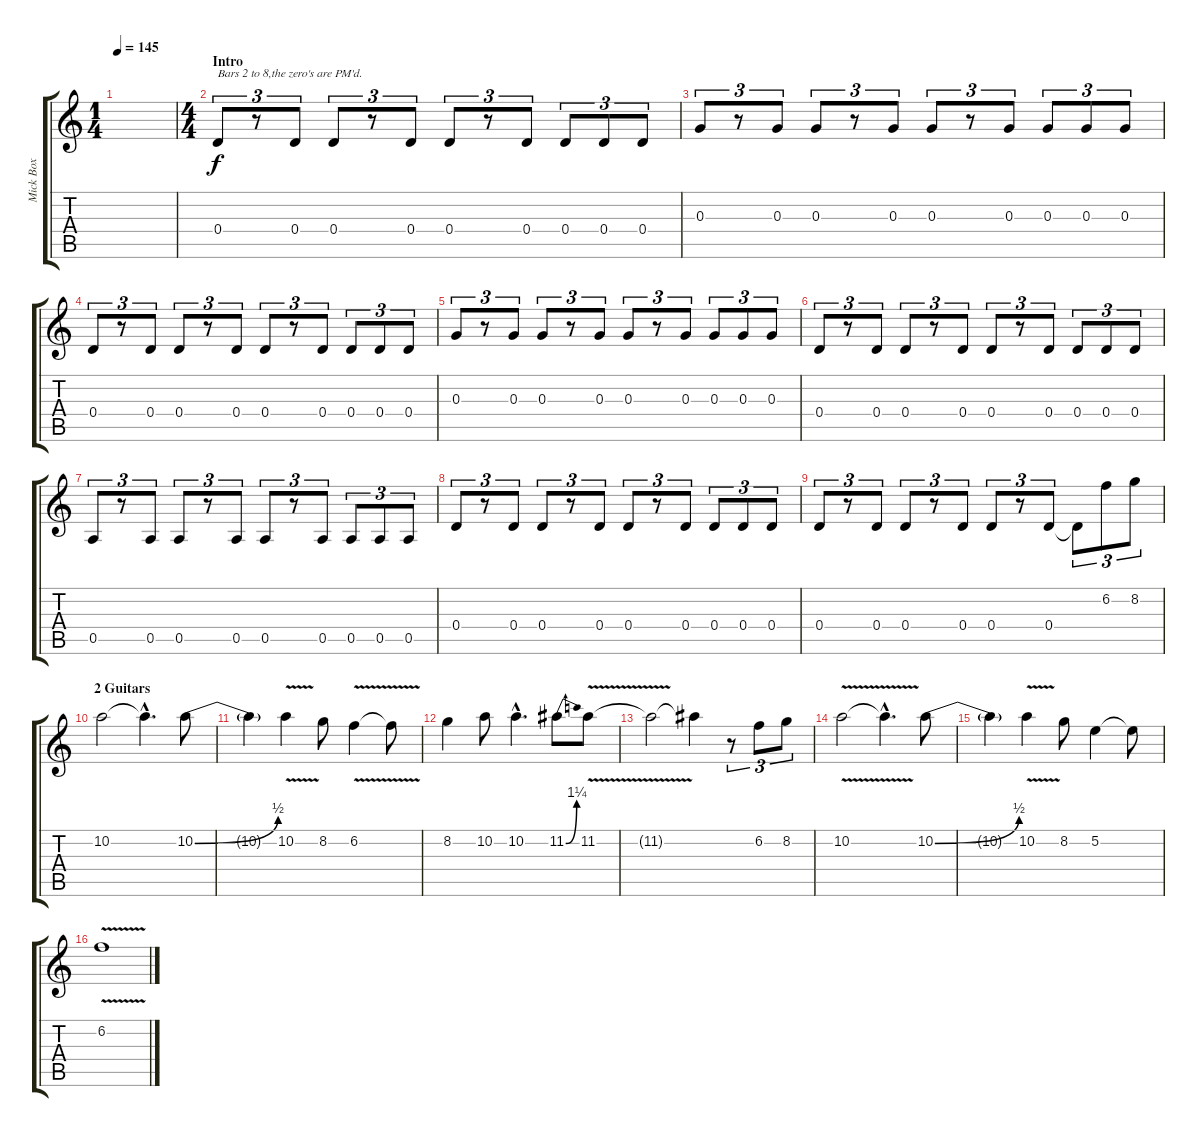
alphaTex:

\track ("Mick Box" "Mick Box") {instrument overdrivenguitar}
\staff {score tabs}
\tuning (E4 B3 G3 D3 A2 E2) {hide}
\ts (1 4)
\tempo 145
\clef g2
\ks c
|
\ts (4 4)
\section ("" "Intro")
0.4.8{tu (3 2) txt "Bars 2 to 8,the zero's are PM'd."} r.8{tu (3 2)} 0.4.8{tu (3 2)} 0.4.8{tu (3 2)} r.8{tu (3 2)} 0.4.8{tu (3 2)} 0.4.8{tu (3 2)} r.8{tu (3 2)} 0.4.8{tu (3 2)} 0.4.8{tu (3 2)} 0.4.8{tu (3 2)} 0.4.8{tu (3 2)} |
0.3.8{tu (3 2)} r.8{tu (3 2)} 0.3.8{tu (3 2)} 0.3.8{tu (3 2)} r.8{tu (3 2)} 0.3.8{tu (3 2)} 0.3.8{tu (3 2)} r.8{tu (3 2)} 0.3.8{tu (3 2)} 0.3.8{tu (3 2)} 0.3.8{tu (3 2)} 0.3.8{tu (3 2)} |
0.4.8{tu (3 2)} r.8{tu (3 2)} 0.4.8{tu (3 2)} 0.4.8{tu (3 2)} r.8{tu (3 2)} 0.4.8{tu (3 2)} 0.4.8{tu (3 2)} r.8{tu (3 2)} 0.4.8{tu (3 2)} 0.4.8{tu (3 2)} 0.4.8{tu (3 2)} 0.4.8{tu (3 2)} |
0.3.8{tu (3 2)} r.8{tu (3 2)} 0.3.8{tu (3 2)} 0.3.8{tu (3 2)} r.8{tu (3 2)} 0.3.8{tu (3 2)} 0.3.8{tu (3 2)} r.8{tu (3 2)} 0.3.8{tu (3 2)} 0.3.8{tu (3 2)} 0.3.8{tu (3 2)} 0.3.8{tu (3 2)} |
0.4.8{tu (3 2)} r.8{tu (3 2)} 0.4.8{tu (3 2)} 0.4.8{tu (3 2)} r.8{tu (3 2)} 0.4.8{tu (3 2)} 0.4.8{tu (3 2)} r.8{tu (3 2)} 0.4.8{tu (3 2)} 0.4.8{tu (3 2)} 0.4.8{tu (3 2)} 0.4.8{tu (3 2)} |
0.5.8{tu (3 2)} r.8{tu (3 2)} 0.5.8{tu (3 2)} 0.5.8{tu (3 2)} r.8{tu (3 2)} 0.5.8{tu (3 2)} 0.5.8{tu (3 2)} r.8{tu (3 2)} 0.5.8{tu (3 2)} 0.5.8{tu (3 2)} 0.5.8{tu (3 2)} 0.5.8{tu (3 2)} |
0.4.8{tu (3 2)} r.8{tu (3 2)} 0.4.8{tu (3 2)} 0.4.8{tu (3 2)} r.8{tu (3 2)} 0.4.8{tu (3 2)} 0.4.8{tu (3 2)} r.8{tu (3 2)} 0.4.8{tu (3 2)} 0.4.8{tu (3 2)} 0.4.8{tu (3 2)} 0.4.8{tu (3 2)} |
0.4.8{tu (3 2)} r.8{tu (3 2)} 0.4.8{tu (3 2)} 0.4.8{tu (3 2)} r.8{tu (3 2)} 0.4.8{tu (3 2)} 0.4.8{tu (3 2)} r.8{tu (3 2)} 0.4.8{tu (3 2)} 0.4{t}.8{tu (3 2)} 6.2.8{tu (3 2)} 8.2.8{tu (3 2)} |
\section ("" "2 Guitars")
10.2.2 10.2{hac t}.4{d} 10.2{be (bend 0 0 60 2)}.8 |
10.2{t}.4 10.2{v}.4 8.2.8 6.2{v}.4 6.2{t}.8 |
8.2.4 10.2.8 10.2{hac}.4{d} 11.2{be (bend 0 0 60 5)}.8 11.2{v}.8 |
11.2{t}.2 11.2{t}.4 r.8{tu (3 2)} 6.2.8{tu (3 2)} 8.2.8{tu (3 2)} |
10.2{v}.2 10.2{hac t}.4{d} 10.2{be (bend 0 0 60 2)}.8 |
10.2{t}.4 10.2{v}.4 8.2.8 5.2.4 5.2{t}.8 |
6.2{v}.1
